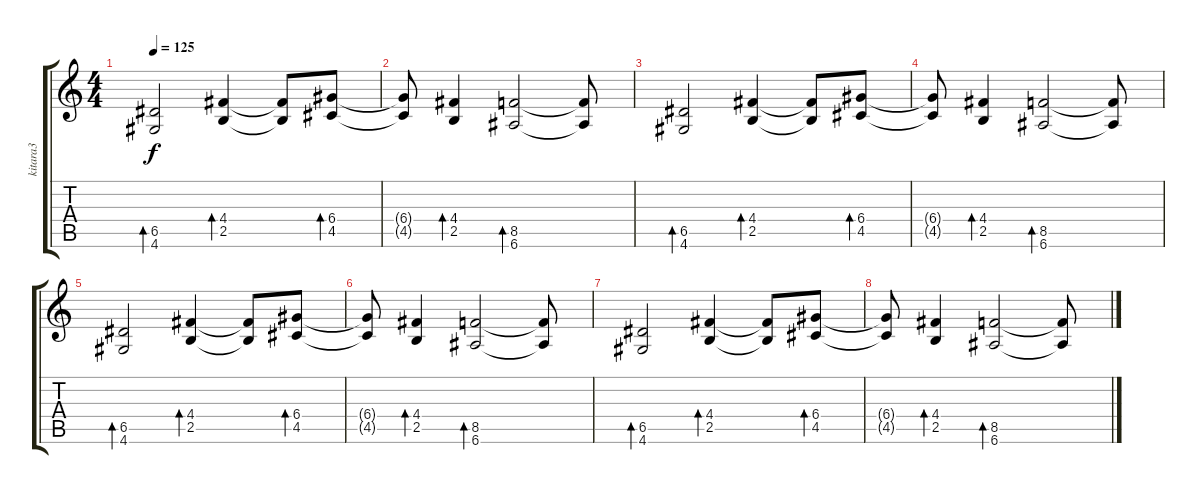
\track ("kitara3" "kitara3") {instrument acousticguitarsteel}
\staff {score tabs}
\tuning (E4 B3 G3 D3 A2 E2) {hide}
\ts (4 4)
\tempo 125
\clef g2
\ks c
(6.5 4.6).2{bd 240 dy f} (4.4 2.5).4{bd 240} (4.4{t} 2.5{t}).8 (6.4 4.5).8{bd 240} |
(6.4{t} 4.5{t}).8 (4.4 2.5).4{bd 240} (8.5 6.6).2{bd 240} (8.5{t} 6.6{t}).8 |
(6.5 4.6).2{bd 240} (4.4 2.5).4{bd 240} (4.4{t} 2.5{t}).8 (6.4 4.5).8{bd 240} |
(6.4{t} 4.5{t}).8 (4.4 2.5).4{bd 240} (8.5 6.6).2{bd 240} (8.5{t} 6.6{t}).8 |
(6.5 4.6).2{bd 240} (4.4 2.5).4{bd 240} (4.4{t} 2.5{t}).8 (6.4 4.5).8{bd 240} |
(6.4{t} 4.5{t}).8 (4.4 2.5).4{bd 240} (8.5 6.6).2{bd 240} (8.5{t} 6.6{t}).8 |
(6.5 4.6).2{bd 240} (4.4 2.5).4{bd 240} (4.4{t} 2.5{t}).8 (6.4 4.5).8{bd 240} |
(6.4{t} 4.5{t}).8 (4.4 2.5).4{bd 240} (8.5 6.6).2{bd 240} (8.5{t} 6.6{t}).8
